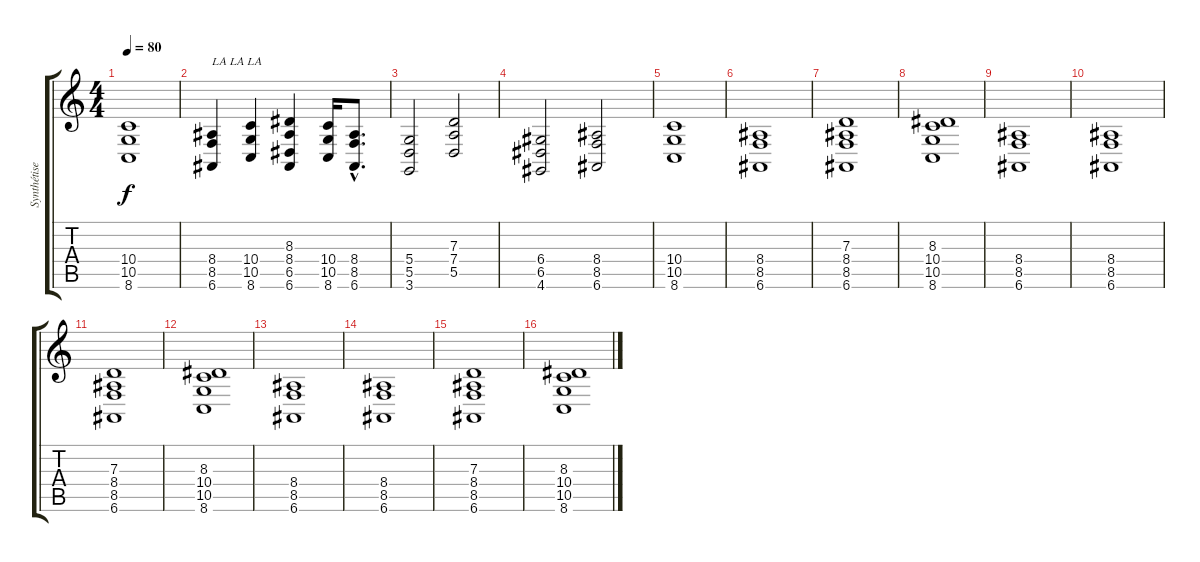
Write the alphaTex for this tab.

\track ("Synthétiseur" "Synthétise") {instrument drawbarorgan}
\staff {score tabs}
\tuning (E4 B3 G3 D3 A2 E2) {hide}
\ts (4 4)
\tempo 80
\clef g2
\ks c
(10.4 10.5 8.6).1{dy f} |
(8.4 8.5 6.6).4{txt "LA LA LA"} (10.4 10.5 8.6).4 (8.3 8.4 6.5 6.6).4 (10.4 10.5 8.6).16 (8.4{hac} 8.5{hac} 6.6{hac}).8{d} |
(5.4 5.5 3.6).2 (7.3 7.4 5.5).2 |
(6.4 6.5 4.6).2 (8.4 8.5 6.6).2 |
(10.4 10.5 8.6).1 |
(8.4 8.5 6.6).1 |
(7.3 8.4 8.5 6.6).1 |
(8.3 10.4 10.5 8.6).1 |
(8.4 8.5 6.6).1 |
(8.4 8.5 6.6).1 |
(7.3 8.4 8.5 6.6).1 |
(8.3 10.4 10.5 8.6).1 |
(8.4 8.5 6.6).1 |
(8.4 8.5 6.6).1 |
(7.3 8.4 8.5 6.6).1 |
(8.3 10.4 10.5 8.6).1
